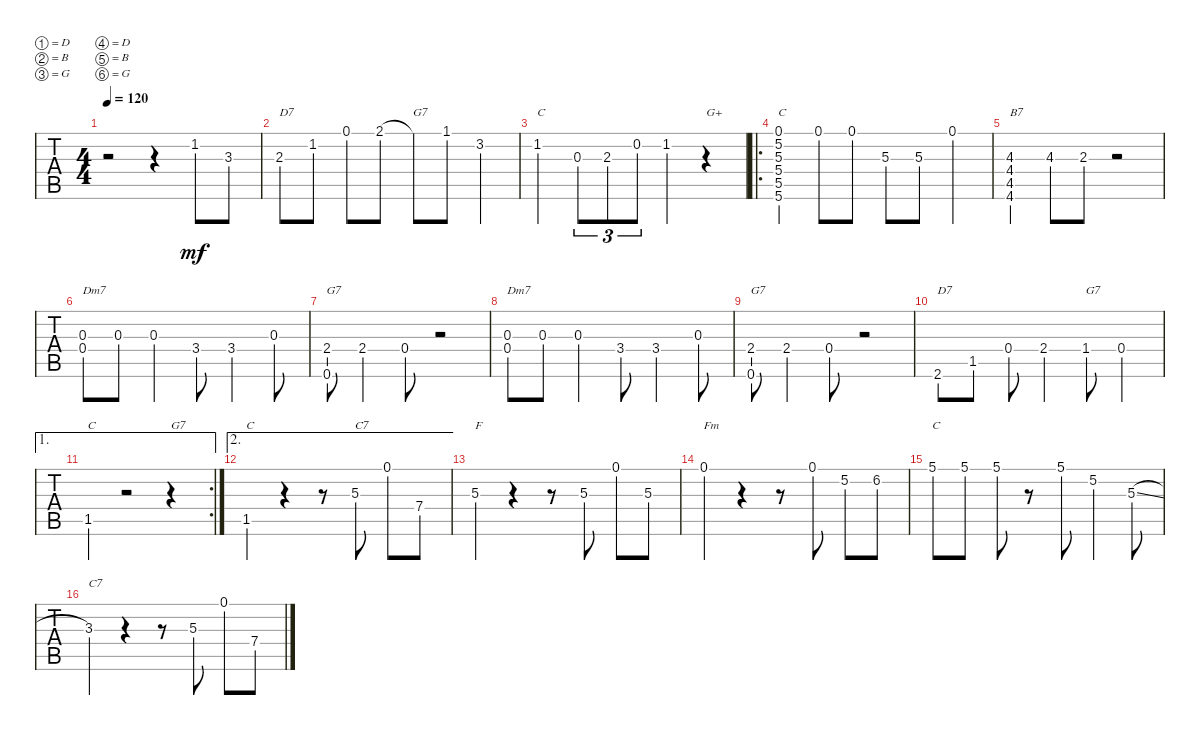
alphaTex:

\defaultSystemsLayout 4
\bracketExtendMode groupsimilarinstruments
\singleTrackTrackNamePolicy hidden
\multiTrackTrackNamePolicy hidden
\otherSystemsTrackNameOrientation horizontal
\track ("Steel Guitar" "S-Gt") {instrument acousticguitarsteel}
\staff {tabs}
\tuning (D4 B3 G3 D3 B2 G2)
\ts (4 4)
\tempo 120
\clef g2
\ks c
r.2{dy mf instrument acousticguitarsteel} r.4 1.2.8 3.3.8 |
2.3.8{txt "D7"} 1.2.8 0.1.8 2.1.8 2.1{t}.8{txt "G7"} 1.1.8 3.2.4 |
1.2.4{txt "C"} 0.3.8{tu (3 2)} 2.3.8{tu (3 2)} 0.2.8{tu (3 2)} 1.2.4 r.4{txt "G+"} |
\ro
(0.1 5.3 5.2 5.6 5.4 5.5).4{txt "C"} 0.1.8 0.1.8 5.3.8 5.3.8 0.1.4 |
(4.3 4.6 4.4 4.5).4{txt "B7"} 4.3.8 2.3.8 r.2 |
(0.3 0.4).8{txt "Dm7"} 0.3.8 0.3.4 3.4.8 3.4.4 0.3.8 |
(2.4 0.6).8{txt "G7"} 2.4.4 0.4.8 r.2 |
(0.3 0.4).8{txt "Dm7"} 0.3.8 0.3.4 3.4.8 3.4.4 0.3.8 |
(2.4 0.6).8{txt "G7"} 2.4.4 0.4.8 r.2 |
2.6.8{txt "D7"} 1.5.8 0.4.8 2.4.4 1.4.8{txt "G7"} 0.4.4 |
\ae 1
\rc 2
1.5.4{txt "C"} r.2 r.4{txt "G7"} |
\ae 2
1.5.4{txt "C"} r.4 r.8 5.3.8{txt "C7"} 0.1.8 7.4.8 |
5.3.4{txt "F"} r.4 r.8 5.3.8 0.1.8 5.3.8 |
0.1.4{txt "Fm"} r.4 r.8 0.1.8 5.2.8 6.2.8 |
5.1.8{txt "C"} 5.1.8 5.1.8 r.8 5.1.8 5.2.4 5.3{sl}.8 |
3.3.4{txt "C7"} r.4 r.8 5.3.8 0.1.8 7.4.8
